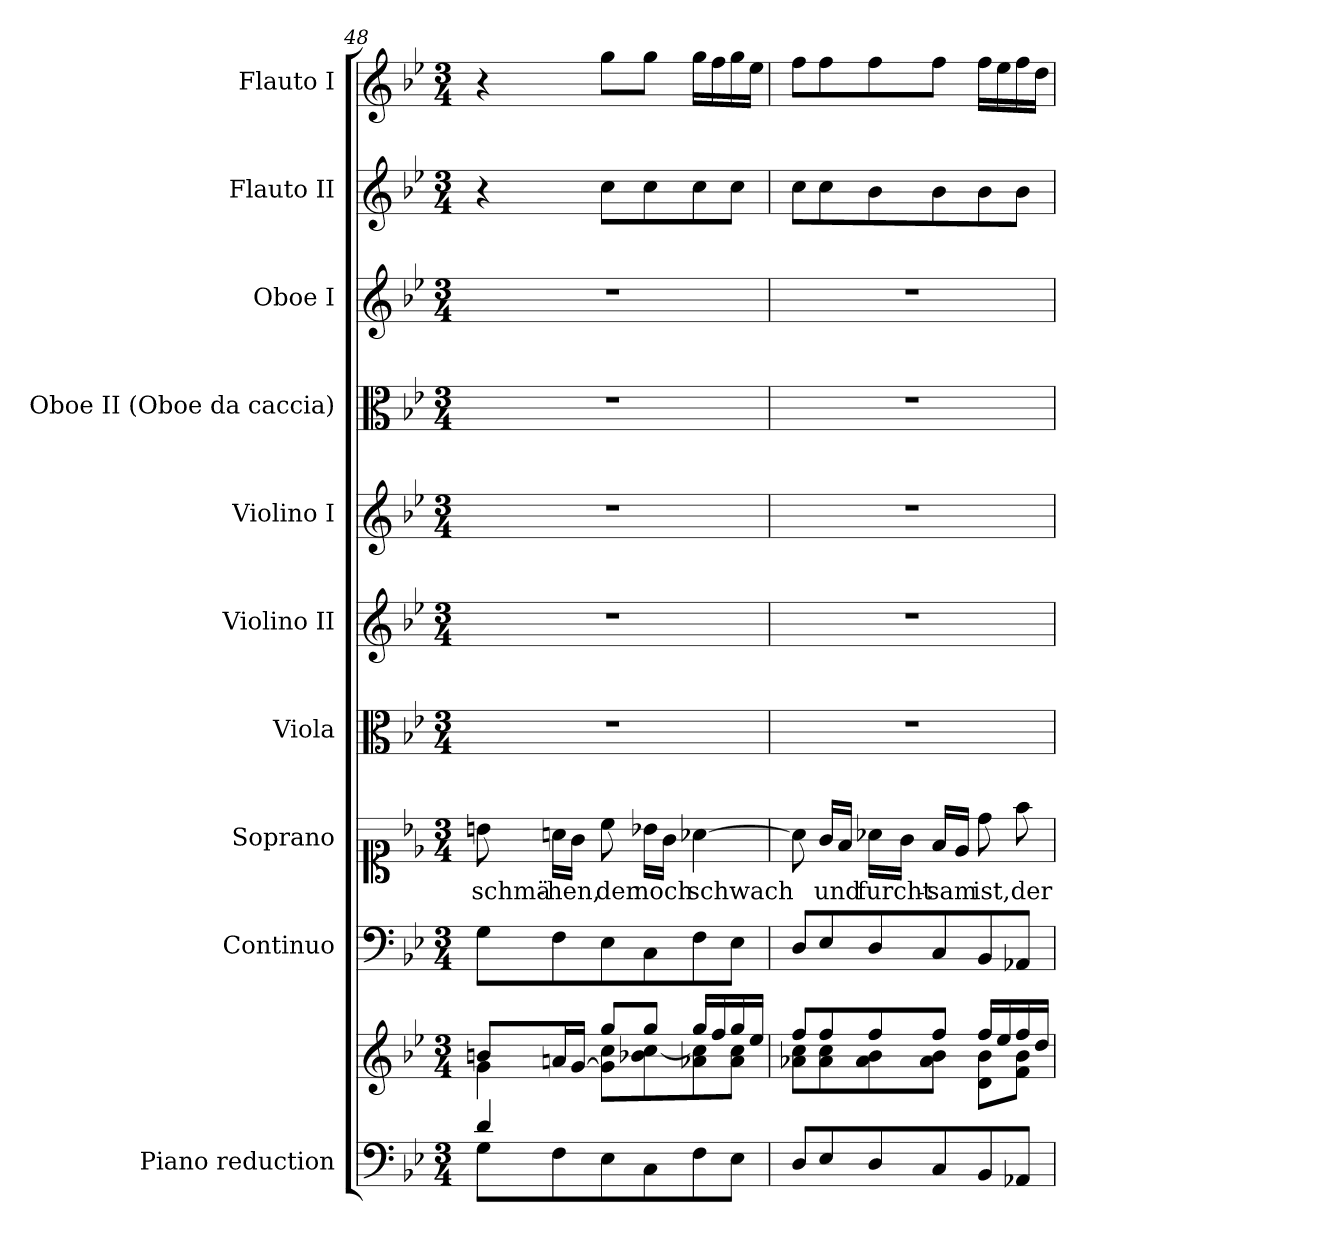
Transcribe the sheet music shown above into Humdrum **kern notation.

**kern	**kern	**kern	**kern	**text	**kern	**kern	**kern	**kern	**kern	**kern	**kern
*part10	*part10	*part9	*part8	*part8	*part7	*part6	*part5	*part4	*part3	*part2	*part1
*staff11	*staff10	*staff9	*staff8	*staff8	*staff7	*staff6	*staff5	*staff4	*staff3	*staff2	*staff1
*I"Piano reduction	*	*I"Continuo	*I"Soprano	*	*I"Viola	*I"Violino II	*I"Violino I	*I"Oboe II (Oboe da caccia)	*I"Oboe I	*I"Flauto II	*I"Flauto I
*I'Pno	*	*	*	*	*I'Vla	*I'Vln	*I'Vln	*	*I'Ob	*I'Fl	*I'Fl
*clefF4	*clefG2	*clefF4	*clefC1	*	*clefC3	*clefG2	*clefG2	*clefC3	*clefG2	*clefG2	*clefG2
*	*	*	*	*	*	*	*	*ITrd12c21	*	*	*
*k[b-e-]	*k[b-e-]	*k[b-e-]	*k[b-e-]	*	*k[b-e-]	*k[b-e-]	*k[b-e-]	*k[b-e-]	*k[b-e-]	*k[b-e-]	*k[b-e-]
*M3/4	*M3/4	*M3/4	*M3/4	*	*M3/4	*M3/4	*M3/4	*M3/4	*M3/4	*M3/4	*M3/4
=48	=48	=48	=48	=48	=48	=48	=48	=48	=48	=48	=48
*^	*^	*	*	*	*	*	*	*	*	*	*
!	!	!	!	!	!	!LO:LY:b	!	!	!	!	!	!	!
4d/	8G\L	8bn/L	4g\	8G\L	8bn\	schmä-	2.r	2.r	2.r	2.r	2.r	4r	4r
!	!	!	!	!	!	!LO:LY:b	!	!	!	!	!	!	!
.	8F\	16an/L	.	8F\	16an\LL	-hen,	.	.	.	.	.	.	.
.	.	[16g/JJ	.	.	16g\JJ	.	.	.	.	.	.	.	.
!	!	!	!	!	!	!LO:LY:b	!	!	!	!	!	!	!
2ryy	8E-\	8gg/L	8g\] 8cc\L	8E-\	8cc\	der	.	.	.	.	.	8cc\L	8gg\L
!	!	!	!	!	!	!LO:LY:b	!	!	!	!	!	!	!
.	8C\	8gg/J	8b-X\ [8cc\	8C\	16b-X\LL	noch	.	.	.	.	.	8cc\	8gg\J
.	.	.	.	.	16g\JJ	.	.	.	.	.	.	.	.
!	!	!	!	!	!	!LO:LY:b	!	!	!	!	!	!	!
.	8F\	16gg/LL	8a-X\ 8cc\]	8F\	[4a-X\	schwach	.	.	.	.	.	8cc\	16gg\LL
.	.	16ff/	.	.	.	.	.	.	.	.	.	.	16ff\
.	8E-\J	16gg/	8a-\ 8cc\J	8E-\J	.	.	.	.	.	.	.	8cc\J	16gg\
.	.	16ee-/JJ	.	.	.	.	.	.	.	.	.	.	16ee-\JJ
*v	*v	*	*	*	*	*	*	*	*	*	*	*	*
!!LO:PB:g=z
=49	=49	=49	=49	=49	=49	=49	=49	=49	=49	=49	=49	=49
8D/L	8ff/L	8a-X\ 8cc\L	8D/L	8a-\]	.	2.r	2.r	2.r	2.r	2.r	8cc\L	8ff\L
!	!	!	!	!	!LO:LY:b	!	!	!	!	!	!	!
8E-/	8ff/	8a-\ 8cc\	8E-/	16g/LL	und	.	.	.	.	.	8cc\	8ff\
.	.	.	.	16f/JJ	.	.	.	.	.	.	.	.
!	!	!	!	!	!LO:LY:b	!	!	!	!	!	!	!
8D/	8ff/	8a-\ 8b-\	8D/	16a-X\LL	furcht-	.	.	.	.	.	8b-\	8ff\
.	.	.	.	16g\JJ	.	.	.	.	.	.	.	.
!	!	!	!	!	!LO:LY:b	!	!	!	!	!	!	!
8C/	8ff/J	8a-\ 8b-\J	8C/	16f/LL	-sam	.	.	.	.	.	8b-\	8ff\J
.	.	.	.	16e-/JJ	.	.	.	.	.	.	.	.
!	!	!	!	!	!LO:LY:b	!	!	!	!	!	!	!
8BB-/	16ff/LL	8d\ 8b-\L	8BB-/	8dd\	ist,	.	.	.	.	.	8b-\	16ff\LL
.	16ee-/	.	.	.	.	.	.	.	.	.	.	16ee-\
!	!	!	!	!	!LO:LY:b	!	!	!	!	!	!	!
8AA-X/J	16ff/	8f\ 8b-\J	8AA-X/J	8ff\	der	.	.	.	.	.	8b-\J	16ff\
.	16dd/JJ	.	.	.	.	.	.	.	.	.	.	16dd\JJ
*	*v	*v	*	*	*	*	*	*	*	*	*	*
=	=	=	=	=	=	=	=	=	=	=	=
*-	*-	*-	*-	*-	*-	*-	*-	*-	*-	*-	*-
